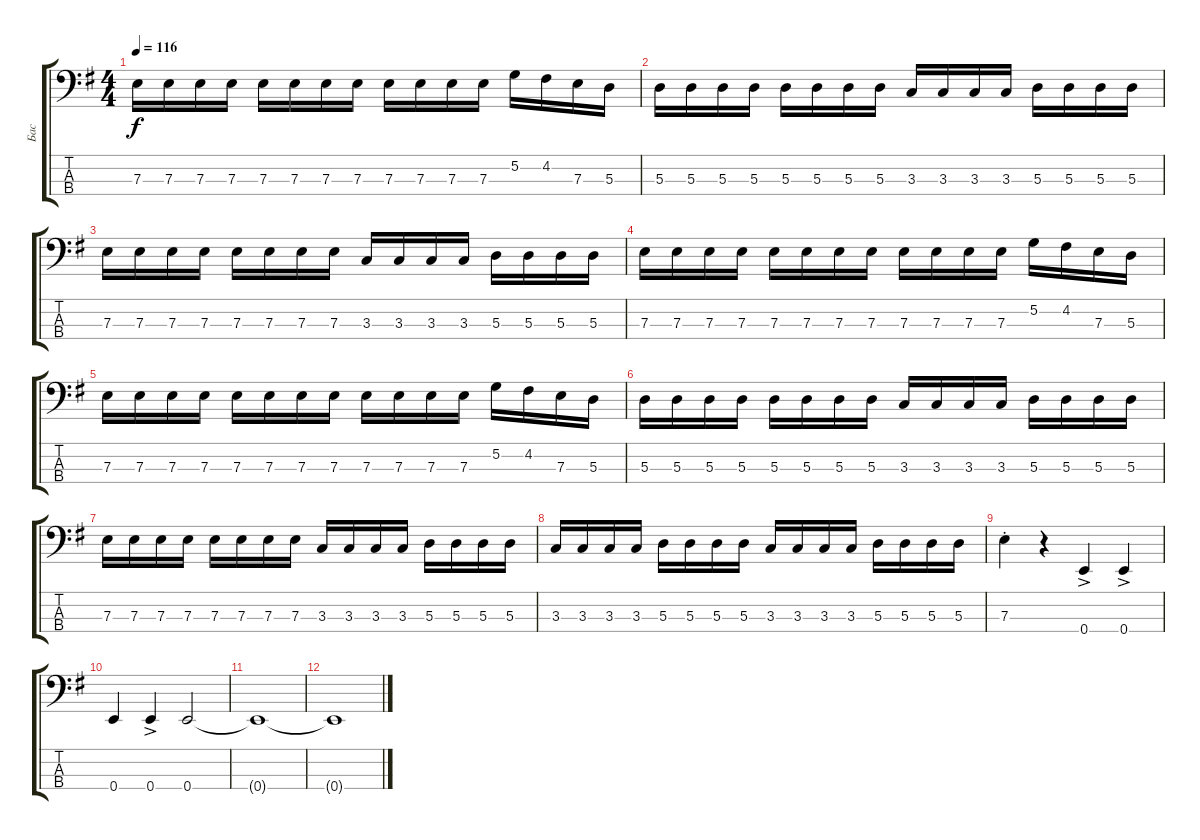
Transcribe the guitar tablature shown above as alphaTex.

\track ("Бас" "Бас") {instrument electricbasspick}
\staff {score tabs}
\tuning (G2 D2 A1 E1) {hide}
\ts (4 4)
\tempo 116
\clef f4
\ks eminor
7.3.16{dy f} 7.3.16 7.3.16 7.3.16 7.3.16 7.3.16 7.3.16 7.3.16 7.3.16 7.3.16 7.3.16 7.3.16 5.2.16 4.2.16 7.3.16 5.3.16 |
5.3.16 5.3.16 5.3.16 5.3.16 5.3.16 5.3.16 5.3.16 5.3.16 3.3.16 3.3.16 3.3.16 3.3.16 5.3.16 5.3.16 5.3.16 5.3.16 |
7.3.16 7.3.16 7.3.16 7.3.16 7.3.16 7.3.16 7.3.16 7.3.16 3.3.16 3.3.16 3.3.16 3.3.16 5.3.16 5.3.16 5.3.16 5.3.16 |
7.3.16 7.3.16 7.3.16 7.3.16 7.3.16 7.3.16 7.3.16 7.3.16 7.3.16 7.3.16 7.3.16 7.3.16 5.2.16 4.2.16 7.3.16 5.3.16 |
7.3.16 7.3.16 7.3.16 7.3.16 7.3.16 7.3.16 7.3.16 7.3.16 7.3.16 7.3.16 7.3.16 7.3.16 5.2.16 4.2.16 7.3.16 5.3.16 |
5.3.16 5.3.16 5.3.16 5.3.16 5.3.16 5.3.16 5.3.16 5.3.16 3.3.16 3.3.16 3.3.16 3.3.16 5.3.16 5.3.16 5.3.16 5.3.16 |
7.3.16 7.3.16 7.3.16 7.3.16 7.3.16 7.3.16 7.3.16 7.3.16 3.3.16 3.3.16 3.3.16 3.3.16 5.3.16 5.3.16 5.3.16 5.3.16 |
3.3.16 3.3.16 3.3.16 3.3.16 5.3.16 5.3.16 5.3.16 5.3.16 3.3.16 3.3.16 3.3.16 3.3.16 5.3.16 5.3.16 5.3.16 5.3.16 |
7.3{st}.4 r.4 0.4{ac}.4 0.4{ac}.4 |
0.4.4 0.4{ac}.4 0.4.2 |
0.4{t}.1 |
0.4{t}.1
